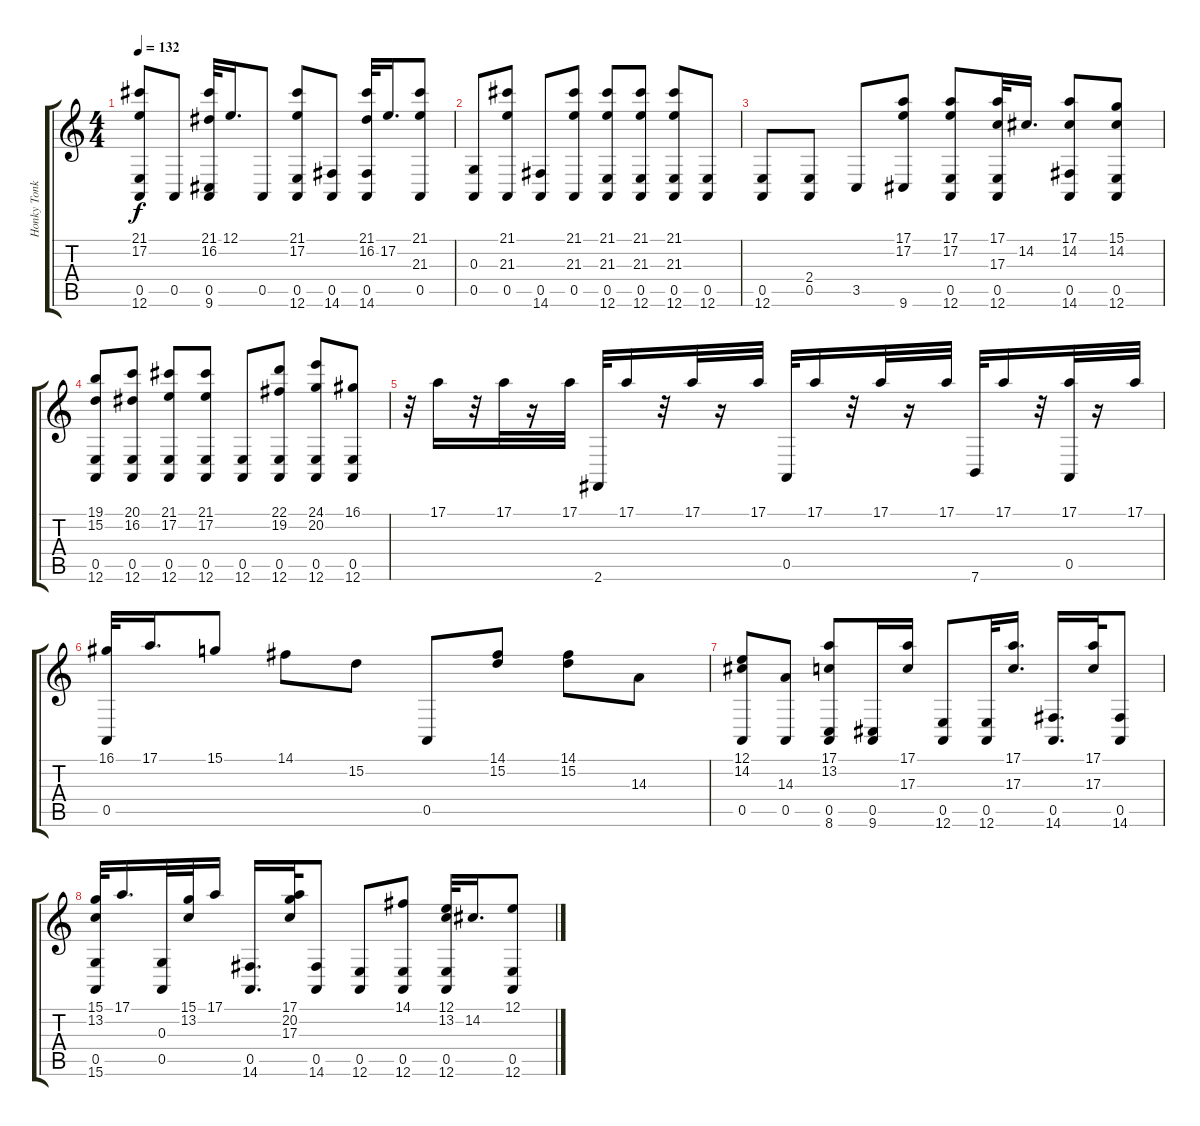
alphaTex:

\track ("Honky Tonk Piano" "Honky Tonk") {instrument honkytonkpiano}
\staff {score tabs}
\tuning (E4 B3 G3 D3 A2 E2) {hide}
\ts (4 4)
\tempo 132
\clef g2
\ks c
(21.1 17.2 0.5 12.6).8{dy f} 0.5.8 (21.1 16.2 0.5 9.6).32 12.1.16{d} 0.5.8 (21.1 17.2 0.5 12.6).8 (0.5 14.6).8 (21.1 16.2 0.5 14.6).32 17.2.16{d} (21.1 21.3 0.5).8 |
(0.3 0.5).8 (21.1 21.3 0.5).8 (0.5 14.6).8 (21.1 21.3 0.5).8 (21.1 21.3 0.5 12.6).8 (21.1 21.3 0.5 12.6).8 (21.1 21.3 0.5 12.6).8 (0.5 12.6).8 |
(0.5 12.6).8 (2.4 0.5).8 3.5.8 (17.1 17.2 9.6).8 (17.1 17.2 0.5 12.6).8 (17.1 17.3 0.5 12.6).32 14.2.16{d} (17.1 14.2 0.5 14.6).8 (15.1 14.2 0.5 12.6).8 |
(19.1 15.2 0.5 12.6).8 (20.1 16.2 0.5 12.6).8 (21.1 17.2 0.5 12.6).8 (21.1 17.2 0.5 12.6).8 (0.5 12.6).8 (22.1 19.2 0.5 12.6).8 (24.1 20.2 0.5 12.6).8 (16.1 0.5 12.6).8 |
r.32 17.1.16 r.32 17.1.32 r.16 17.1.32 2.6.32 17.1.16 r.32 17.1.32 r.16 17.1.32 0.5.32 17.1.16 r.32 17.1.32 r.16 17.1.32 7.6.32 17.1.16 r.32 (17.1 0.5).32 r.16 17.1.32 |
(16.1 0.5).32 17.1.16{d} 15.1.8 14.1.8 15.2.8 0.5.8 (14.1 15.2).8 (14.1 15.2).8 14.3.8 |
(12.1 14.2 0.5).8 (14.3 0.5).8 (17.1 13.2 0.5 8.6).8 (0.5 9.6).16 (17.1 17.3).16 (0.5 12.6).8 (0.5 12.6).32 (17.1 17.3).16{d} (0.5 14.6).16{d} (17.1 17.3).32 (0.5 14.6).8 |
(15.1 13.2 0.5 15.6).32 17.1.16{d} (0.3 0.5).32 (15.1 13.2).32 17.1.16 (0.5 14.6).16{d} (17.1 20.2 17.3).32 (0.5 14.6).8 (0.5 12.6).8 (14.1 0.5 12.6).8 (12.1 13.2 0.5 12.6).32 14.2.16{d} (12.1 0.5 12.6).8
